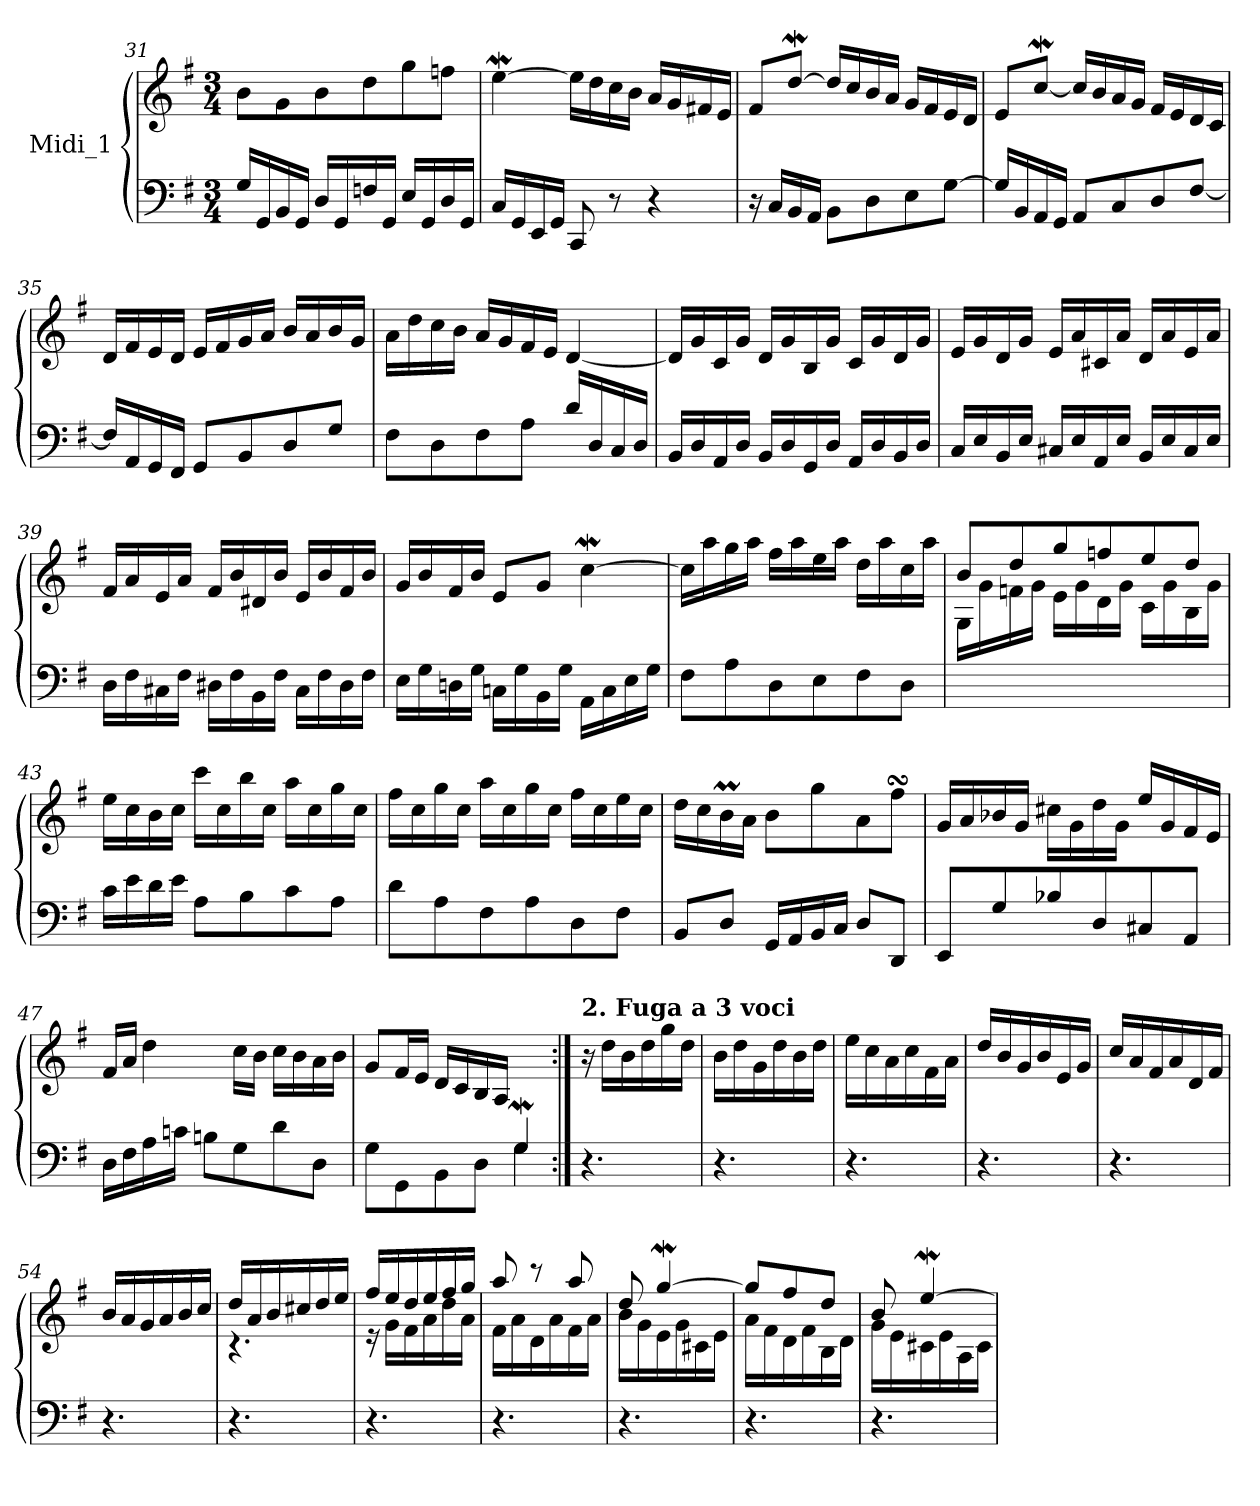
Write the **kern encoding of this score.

**kern	**kern
*part1	*part1
*staff2	*staff1
*I"Midi_1	*
!!LO:LB:g=z
*clefF4	*clefG2
*k[f#]	*k[f#]
*G:	*G:
*M3/4	*M3/4
=31	=31
*	*^
16GLL	8b\L	2.ryy
16GG	.	.
16BB	8g\	.
16GGJJ	.	.
16DLL	8b\	.
16GG	.	.
16Fn	8dd\	.
16GGJJ	.	.
16ELL	8gg\	.
16GG	.	.
16D	8ffn\J	.
16GGJJ	.	.
=32	=32	=32
16CLL	[4eeW\	2.ryy
16GG	.	.
16EE	.	.
16GGJJ	.	.
8CC	16ee\LL]	.
.	16dd\	.
8r	16cc\	.
.	16b\JJ	.
4r	16a/LL	.
.	16g/	.
.	16f#X/	.
.	16e/JJ	.
=33	=33	=33
16r	8f#/L	2.ryy
16CLL	.	.
16BB	[8ddW/J	.
16AAJJ	.	.
8BB\L	16ddLL]	.
.	16cc	.
8D\	16b	.
.	16aJJ	.
8E\	16gLL	.
.	16f#	.
[8G\J	16e	.
.	16dJJ	.
*	*v	*v
!!LO:LB:g=z
=34	=34
16GLL]	8eL
16BB	.
16AA	[8ccwJ
16GGJJ	.
8AAL	16ccLL]
.	16b
8C	16a
.	16gJJ
8D	16f#LL
.	16e
[8F#J	16d
.	16cJJ
=35	=35
16F#LL]	16dLL
16AA	16f#
16GG	16e
16FF#JJ	16dJJ
8GGL	16eLL
.	16f#
8BB	16g
.	16aJJ
8D	16bLL
.	16a
8GJ	16b
.	16gJJ
!!LO:LB:g=z
=36	=36
8F#\L	16a\LL
.	16dd\
8D\	16cc\
.	16b\JJ
8F#\	16aLL
.	16g
8A\J	16f#
.	16eJJ
16d/LL	[4d
16D/	.
16C/	.
16D/JJ	.
=37	=37
16BBLL	16dLL]
16D	16g
16AA	16c
16DJJ	16gJJ
16BBLL	16dLL
16D	16g
16GG	16B
16DJJ	16gJJ
16AALL	16cLL
16D	16g
16BB	16d
16DJJ	16gJJ
!!LO:LB:g=z
=38	=38
16CLL	16eLL
16E	16g
16BB	16d
16EJJ	16gJJ
16C#XLL	16eLL
16E	16a
16AA	16c#X
16EJJ	16aJJ
16BBLL	16dLL
16E	16a
16C#	16e
16EJJ	16aJJ
=39	=39
16D\LL	16f#LL
16F#\	16a
16C#X\	16e
16F#\JJ	16aJJ
16D#X\LL	16f#LL
16F#\	16b
16BB\	16d#X
16F#\JJ	16bJJ
16C#LL	16eLL
16F#\	16b
16D#	16f#
16F#\JJ	16bJJ
!!LO:LB:g=z
=40	=40
*	*^
16ELL	16gLL	2.ryy
16G	16b	.
16Dn	16f#	.
16GJJ	16bJJ	.
16CnLL	8e/L	.
16G	.	.
16BB	8g/J	.
16GJJ	.	.
16AALL	[4ccw\	.
16C	.	.
16E	.	.
16GJJ	.	.
=41	=41	=41
8F#L	16cc\LL]	2.ryy
.	16aa\	.
8A	16gg\	.
.	16aa\JJ	.
8D	16ff#\LL	.
.	16aa\	.
8E	16ee\	.
.	16aa\JJ	.
8F#	16dd\LL	.
.	16aa\	.
8DJ	16cc\	.
.	16aa\JJ	.
=42	=42	=42
2.ryy	8b/L	16GLL
.	.	16g
.	8dd/	16fn
.	.	16gJJ
.	8gg/	16e\LL
.	.	16g\
.	8ffn/	16d\
.	.	16g\JJ
.	8ee/	16c\LL
.	.	16g\
.	8dd/J	16B\
.	.	16g\JJ
*	*v	*v
!!LO:LB:g=z
=43	=43
16cLL	16eeLL
16e	16cc
16d	16b
16eJJ	16ccJJ
8AL	16cccLL
.	16cc
8B	16bb
.	16ccJJ
8c	16aaLL
.	16cc
8AJ	16gg
.	16ccJJ
=44	=44
8dL	16ff#LL
.	16cc
8A	16gg
.	16ccJJ
8F#	16aaLL
.	16cc
8A	16gg
.	16ccJJ
8D	16ff#LL
.	16cc
8F#J	16ee
.	16ccJJ
=45	=45
8BB/L	16ddLL
.	16cc
8D/J	16bm
.	16aJJ
16GG/LL	8bL
16AA/	.
16BB/	8gg
16C/JJ	.
8D/L	8a
8DD/J	8ff#sSsSJ
!!LO:LB:g=z
=46	=46
*^	*
2.ryy	8EE/L	16gLL
.	.	16a
.	8G/	16b-X
.	.	16gJJ
.	8B-X/	16cc#XLL
.	.	16g
.	8D/	16dd
.	.	16gJJ
.	8C#X/	16eeLL
.	.	16g
.	8AA/J	16f#
.	.	16eJJ
=47	=47	=47
2.ryy	16DLL	16f#LL
.	16F#	16aJJ
.	16A	4dd
.	16cnJJ	.
.	8Bn\L	.
.	8G\	16ccLL
.	.	16bJJ
.	8d\	16ccLL
.	.	16b
.	8D\J	16a
.	.	16bJJ
=48	=48	=48
2ryy	8G\L	8gL
.	8GG\	16f#L
.	.	16eJJ
.	8BB\	16dLL
.	.	16c
.	8D\J	16B
.	.	16AJJ
4Gw/	4G\	4ryy
!!LO:LB:g=z
=49:|!	=49:|!	=49:|!
*	*	*^
!	!	!LO:TX:a:B:t=2. Fuga a 3 voci	!
*v	*v	*	*
4.r	16r	4.ryy
.	16dd\LL	.
.	16b\	.
.	16dd\	.
.	16gg\	.
.	16dd\JJ	.
=50	=50	=50
4.r	16b\LL	4.ryy
.	16dd\	.
.	16g\	.
.	16dd\	.
.	16b\	.
.	16dd\JJ	.
=51	=51	=51
4.r	16ee\LL	4.ryy
.	16cc\	.
.	16a\	.
.	16cc\	.
.	16f#\	.
.	16a\JJ	.
=52	=52	=52
4.r	16ddLL	4.ryy
.	16b	.
.	16g	.
.	16b	.
.	16e	.
.	16gJJ	.
=53	=53	=53
4.r	16cc/LL	4.ryy
.	16a/	.
.	16f#/	.
.	16a/	.
.	16d/	.
.	16f#/JJ	.
=54	=54	=54
4.r	16bLL	4.ryy
.	16a	.
.	16g	.
.	16a	.
.	16b	.
.	16ccJJ	.
!!LO:LB:g=z	!!
=55	=55	=55
4.r	16ddLL	4.r
.	16a	.
.	16b	.
.	16cc#X	.
.	16dd	.
.	16eeJJ	.
=56	=56	=56
4.r	16ff#LL	16r
.	16ee	16gLL
.	16dd	16f#
.	16ee	16a
.	16ff#	16dd
.	16ggJJ	16aJJ
=57	=57	=57
4.r	8aa/	16f#LL
.	.	16a
.	8r	16d
.	.	16a
.	8aa/	16f#
.	.	16aJJ
=58	=58	=58
4.r	8dd/	16b\LL
.	.	16g\
.	[4ggw/	16e\
.	.	16g\
.	.	16c#X\
.	.	16e\JJ
=59	=59	=59
4.r	8gg/L]	16a\LL
.	.	16f#\
.	8ff#/	16d\
.	.	16f#\
.	8dd/J	16B\
.	.	16d\JJ
=60	=60	=60
4.r	8b/	16g\LL
.	.	16e\
.	[4eeW/	16c#X\
.	.	16e\
.	.	16A\
.	.	16c#\JJ
*	*v	*v
=	=
*-	*-
